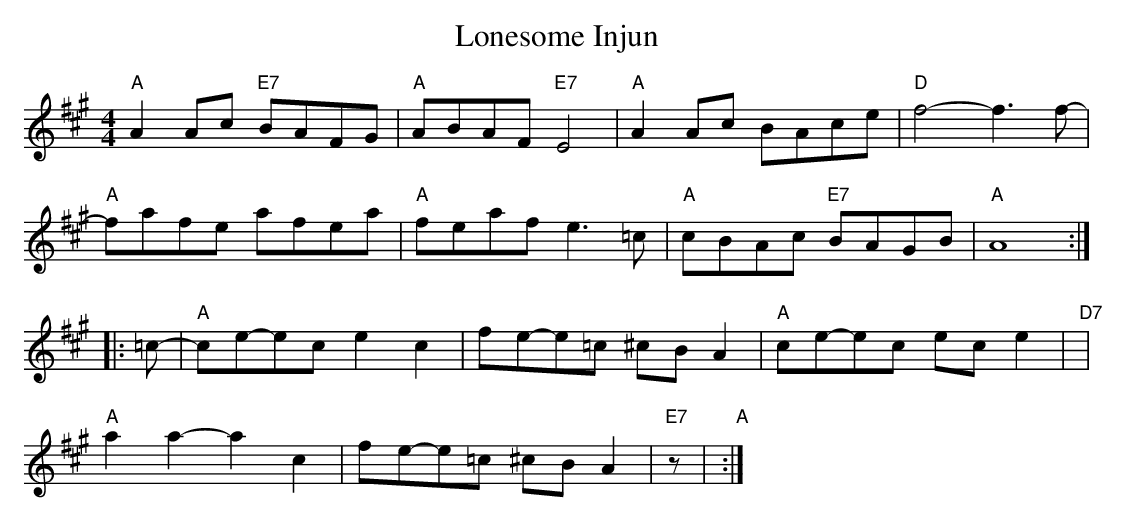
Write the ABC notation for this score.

X:1
T:Lonesome Injun
M:4/4
L:1/4
K:A
"A"AA/2c/2 "E7"B/2A/2F/2G/2|"A"A/2B/2A/2F/2 "E7"E2|"A"AA/2c/2 B/2A/2c/2e/2|\
"D"f2 -f3/2f/2-|
"A"f/2a/2f/2e/2 a/2f/2e/2a/2|"A"f/2e/2a/2f/2 e3/2=c/2|\
"A"c/2B/2A/2c/2 "E7"B/2A/2G/2B/2|"A"A4:|
|:=c/2-|"A"c/2e/2-e/2c/2 ec|f/2e/2-e/2=c/2 ^c/2B/2A|"A"c/2e/2-e/2c/2 e/2c/2e|\
"D7"+=c4f4+|
"A"aa -ac|f/2e/2-e/2=c/2 ^c/2B/2A|"E7"z/2+c/2e/2+-+c e ++=c_e++Bd+|\
"A"+A2 c2 +-+A3/2c3/2+:|
